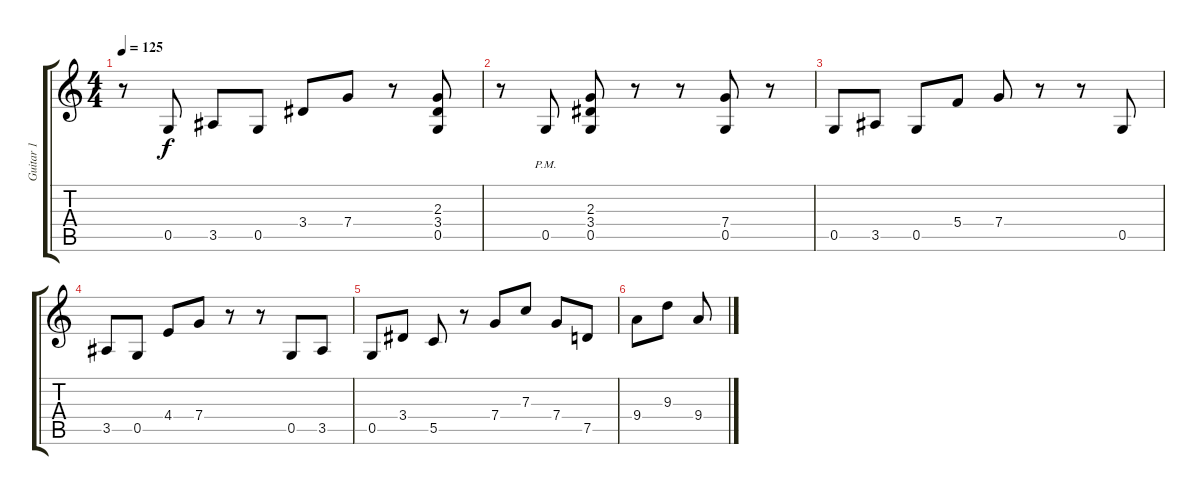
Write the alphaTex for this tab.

\track ("Guitar 1" "Guitar 1") {instrument distortionguitar}
\staff {score tabs}
\tuning (D4 A3 F3 C3 G2 C2) {hide}
\ts (4 4)
\tempo 125
\clef g2
\ks c
r.8{dy f} 0.5.8 3.5.8 0.5.8 3.4.8 7.4.8 r.8 (2.3 3.4 0.5).8 |
r.8 0.5{pm}.8 (2.3 3.4 0.5).8 r.8 r.8 (7.4 0.5).8 r.8 |
0.5.8 3.5.8 0.5.8 5.4.8 7.4.8 r.8 r.8 0.5.8 |
3.5.8 0.5.8 4.4.8 7.4.8 r.8 r.8 0.5.8 3.5.8 |
0.5.8 3.4.8 5.5.8 r.8 7.4.8 7.3.8 7.4.8 7.5.8 |
9.4.8 9.3.8 9.4.8
